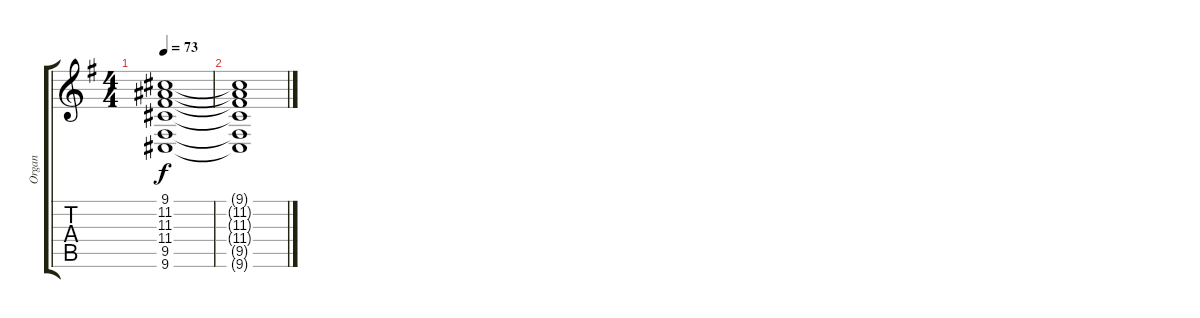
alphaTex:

\track ("Organ" "Organ") {instrument churchorgan}
\staff {score tabs}
\tuning (E4 B3 G3 D3 A2 E2) {hide}
\ts (4 4)
\tempo 73
\clef g2
\ks g
(9.1 11.2 11.3 11.4 9.5 9.6).1{dy f} |
(9.1{t} 11.2{t} 11.3{t} 11.4{t} 9.5{t} 9.6{t}).1
